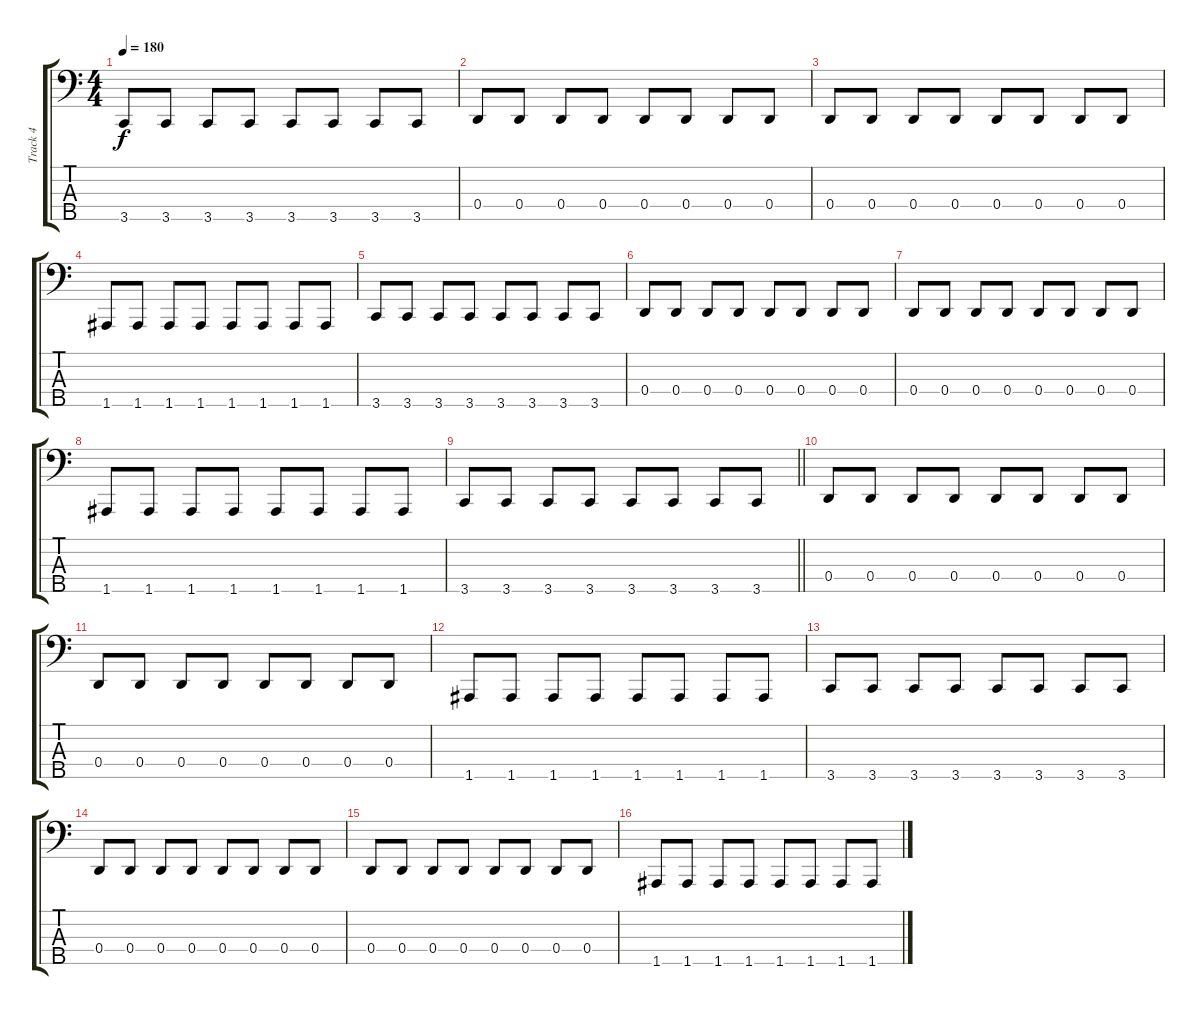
\track ("Track 4" "Track 4") {instrument electricbasspick}
\staff {score tabs}
\tuning (F2 C2 G1 D1 A0) {hide}
\ts (4 4)
\tempo 180
\clef f4
\ks c
3.5.8{dy f} 3.5.8 3.5.8 3.5.8 3.5.8 3.5.8 3.5.8 3.5.8 |
0.4.8 0.4.8 0.4.8 0.4.8 0.4.8 0.4.8 0.4.8 0.4.8 |
0.4.8 0.4.8 0.4.8 0.4.8 0.4.8 0.4.8 0.4.8 0.4.8 |
1.5.8 1.5.8 1.5.8 1.5.8 1.5.8 1.5.8 1.5.8 1.5.8 |
3.5.8 3.5.8 3.5.8 3.5.8 3.5.8 3.5.8 3.5.8 3.5.8 |
0.4.8 0.4.8 0.4.8 0.4.8 0.4.8 0.4.8 0.4.8 0.4.8 |
0.4.8 0.4.8 0.4.8 0.4.8 0.4.8 0.4.8 0.4.8 0.4.8 |
1.5.8 1.5.8 1.5.8 1.5.8 1.5.8 1.5.8 1.5.8 1.5.8 |
\barLineRight lightlight
3.5.8 3.5.8 3.5.8 3.5.8 3.5.8 3.5.8 3.5.8 3.5.8 |
0.4.8 0.4.8 0.4.8 0.4.8 0.4.8 0.4.8 0.4.8 0.4.8 |
0.4.8 0.4.8 0.4.8 0.4.8 0.4.8 0.4.8 0.4.8 0.4.8 |
1.5.8 1.5.8 1.5.8 1.5.8 1.5.8 1.5.8 1.5.8 1.5.8 |
3.5.8 3.5.8 3.5.8 3.5.8 3.5.8 3.5.8 3.5.8 3.5.8 |
0.4.8 0.4.8 0.4.8 0.4.8 0.4.8 0.4.8 0.4.8 0.4.8 |
0.4.8 0.4.8 0.4.8 0.4.8 0.4.8 0.4.8 0.4.8 0.4.8 |
1.5.8 1.5.8 1.5.8 1.5.8 1.5.8 1.5.8 1.5.8 1.5.8
